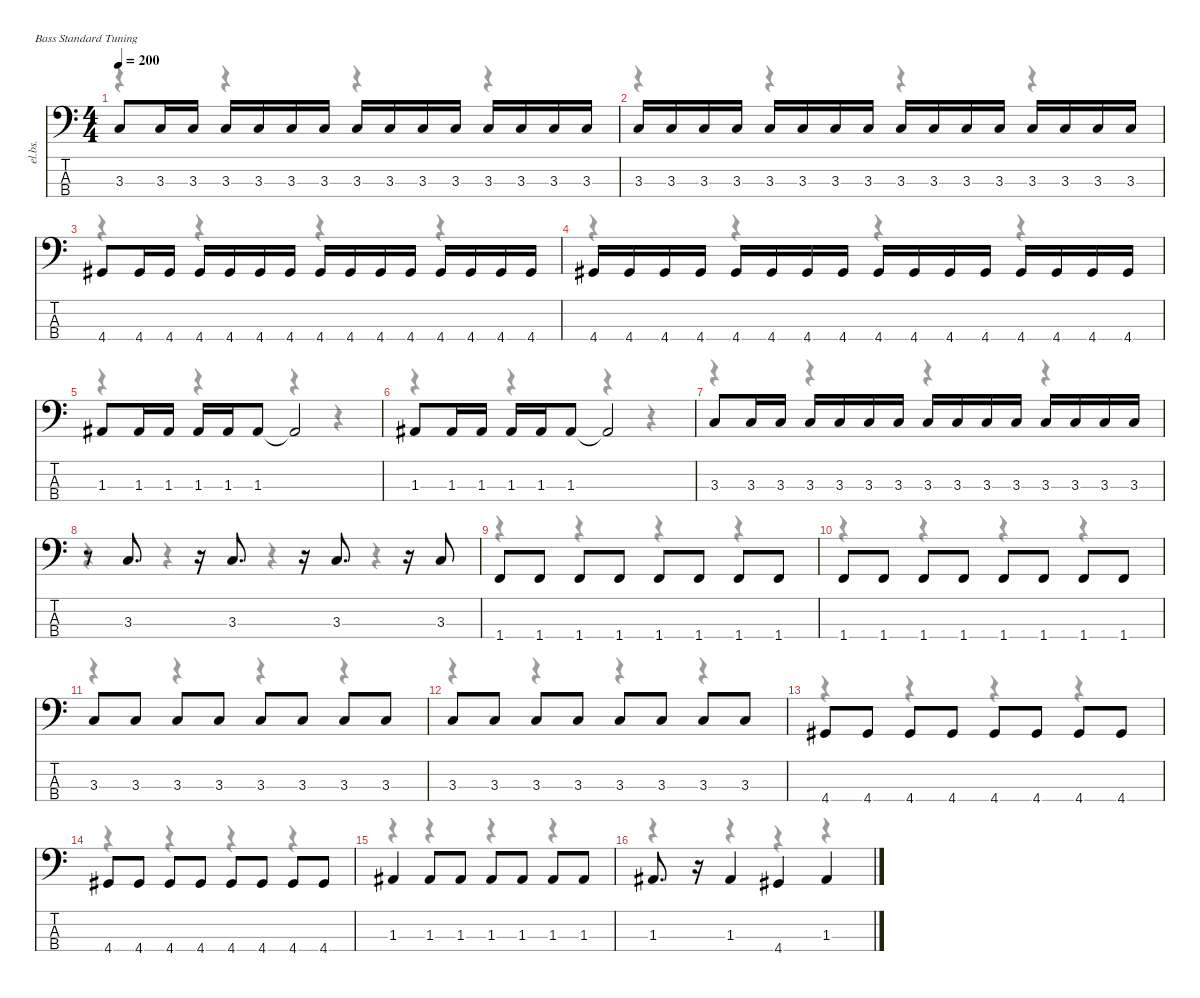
\hideDynamics
\bracketExtendMode nobrackets
\otherSystemsTrackNameOrientation horizontal
\track ("Bass" "el.bs.") {instrument electricbassfinger}
\staff {score tabs}
\tuning (G2 D2 A1 E1)
\voice
\ts (4 4)
\section ("" "")
\scale
0.991149
\tempo 200
\accidentals auto
\clef f4
\ottava regular
\simile none
\ks c
3.3.8{dy f} 3.3.16 3.3.16 3.3.16 3.3.16 3.3.16 3.3.16 3.3.16 3.3.16 3.3.16 3.3.16 3.3.16 3.3.16 3.3.16 3.3.16 |
\scale
0.991149 3.3.16 3.3.16 3.3.16 3.3.16 3.3.16 3.3.16 3.3.16 3.3.16 3.3.16 3.3.16 3.3.16 3.3.16 3.3.16 3.3.16 3.3.16 3.3.16 |
\scale
1.05826 4.4{acc #}.8 4.4{acc #}.16 4.4{acc #}.16 4.4{acc #}.16 4.4{acc #}.16 4.4{acc #}.16 4.4{acc #}.16 4.4{acc #}.16 4.4{acc #}.16 4.4{acc #}.16 4.4{acc #}.16 4.4{acc #}.16 4.4{acc #}.16 4.4{acc #}.16 4.4{acc #}.16 |
\scale
0.977051 4.4{acc #}.16 4.4{acc #}.16 4.4{acc #}.16 4.4{acc #}.16 4.4{acc #}.16 4.4{acc #}.16 4.4{acc #}.16 4.4{acc #}.16 4.4{acc #}.16 4.4{acc #}.16 4.4{acc #}.16 4.4{acc #}.16 4.4{acc #}.16 4.4{acc #}.16 4.4{acc #}.16 4.4{acc #}.16 |
\scale
0.977051 1.3{acc #}.8 1.3{acc #}.16 1.3{acc #}.16 1.3{acc #}.16 1.3{acc #}.16 1.3{acc #}.8 1.3{t acc #}.2 |
\scale
0.977051 1.3{acc #}.8 1.3{acc #}.16 1.3{acc #}.16 1.3{acc #}.16 1.3{acc #}.16 1.3{acc #}.8 1.3{t acc #}.2 |
\scale
0.999117 3.3.8 3.3.16 3.3.16 3.3.16 3.3.16 3.3.16 3.3.16 3.3.16 3.3.16 3.3.16 3.3.16 3.3.16 3.3.16 3.3.16 3.3.16 |
\scale
1.01147 r.8 3.3.8{d} r.16 3.3.8{d} r.16 3.3.8{d} r.16 3.3.8 |
\section ("" "")
\scale
1.07196 1.4.8 1.4.8 1.4.8 1.4.8 1.4.8 1.4.8 1.4.8 1.4.8 |
\scale
0.987079 1.4.8 1.4.8 1.4.8 1.4.8 1.4.8 1.4.8 1.4.8 1.4.8 |
\scale
0.987079 3.3.8 3.3.8 3.3.8 3.3.8 3.3.8 3.3.8 3.3.8 3.3.8 |
\scale
0.987079 3.3.8 3.3.8 3.3.8 3.3.8 3.3.8 3.3.8 3.3.8 3.3.8 |
\scale
0.979723 4.4{acc #}.8 4.4{acc #}.8 4.4{acc #}.8 4.4{acc #}.8 4.4{acc #}.8 4.4{acc #}.8 4.4{acc #}.8 4.4{acc #}.8 |
\scale
0.987079 4.4{acc #}.8 4.4{acc #}.8 4.4{acc #}.8 4.4{acc #}.8 4.4{acc #}.8 4.4{acc #}.8 4.4{acc #}.8 4.4{acc #}.8 |
\scale
1.07174 1.3{acc #}.4 1.3{acc #}.8 1.3{acc #}.8 1.3{acc #}.8 1.3{acc #}.8 1.3{acc #}.8 1.3{acc #}.8 |
\scale
0.995538 1.3{acc #}.8{d} r.16 1.3{acc #}.4 4.4{acc #}.4 1.3{acc #}.4
\voice
\clef f4
\ottava regular
\simile none
\ks c
r.4{dy mf} r.4 r.4 r.4 |
r.4 r.4 r.4 r.4 |
r.4 r.4 r.4 r.4 |
r.4 r.4 r.4 r.4 |
r.4 r.4 r.4 r.4 |
r.4 r.4 r.4 r.4 |
r.4 r.4 r.4 r.4 |
r.4 r.4 r.4 r.4 |
r.4 r.4 r.4 r.4 |
r.4 r.4 r.4 r.4 |
r.4 r.4 r.4 r.4 |
r.4 r.4 r.4 r.4 |
r.4 r.4 r.4 r.4 |
r.4 r.4 r.4 r.4 |
r.4 r.4 r.4 r.4 |
r.4 r.4 r.4 r.4
